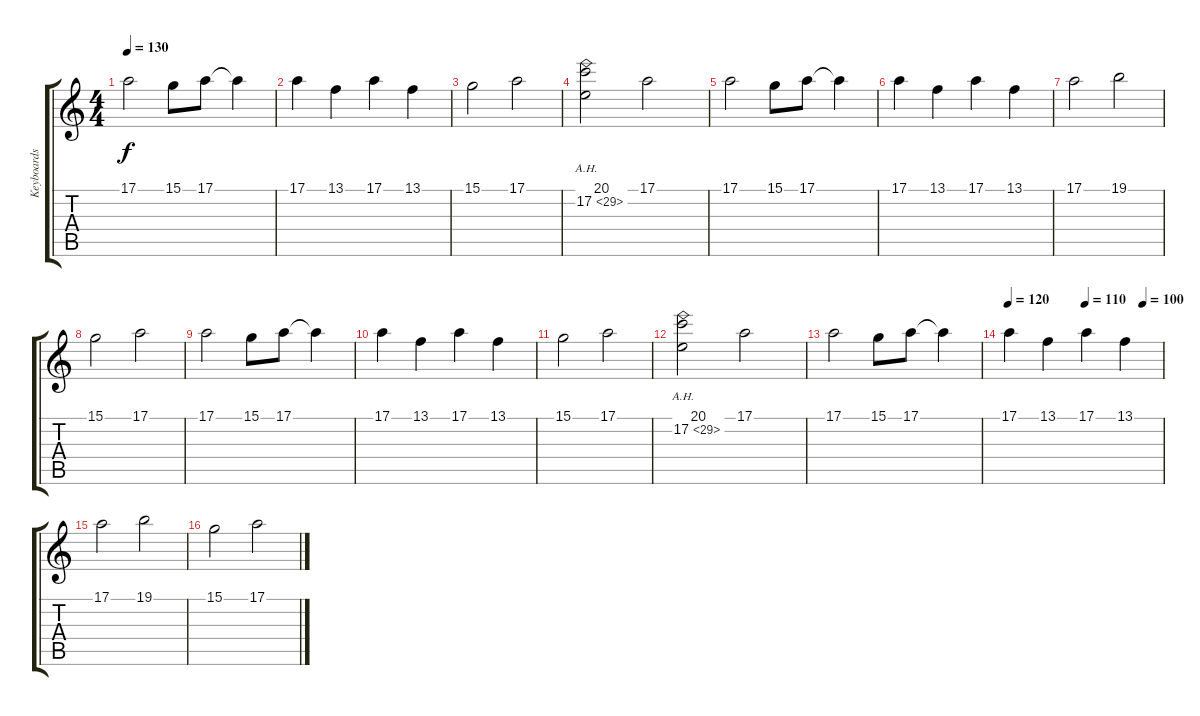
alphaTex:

\track ("Keyboards" "Keyboards") {instrument dulcimer}
\staff {score tabs}
\tuning (E4 B3 G3 D3 A2 E2) {hide}
\ts (4 4)
\tempo 130
\clef g2
\ks c
17.1.2{dy f instrument musicbox} 15.1.8 17.1.8 17.1{t}.4 |
17.1.4 13.1.4 17.1.4 13.1.4 |
15.1.2 17.1.2 |
(20.1 17.2{ah 12}).2 17.1.2 |
17.1.2 15.1.8 17.1.8 17.1{t}.4 |
17.1.4 13.1.4 17.1.4 13.1.4 |
17.1.2 19.1.2 |
15.1.2 17.1.2 |
17.1.2 15.1.8 17.1.8 17.1{t}.4 |
17.1.4 13.1.4 17.1.4 13.1.4 |
15.1.2 17.1.2 |
(20.1 17.2{ah 12}).2 17.1.2 |
17.1.2 15.1.8 17.1.8 17.1{t}.4 |
\tempo 120
\tempo (110 0.5)
\tempo (100 0.875)
17.1.4 13.1.4 17.1.4 13.1.4 |
17.1.2 19.1.2 |
15.1.2 17.1.2
